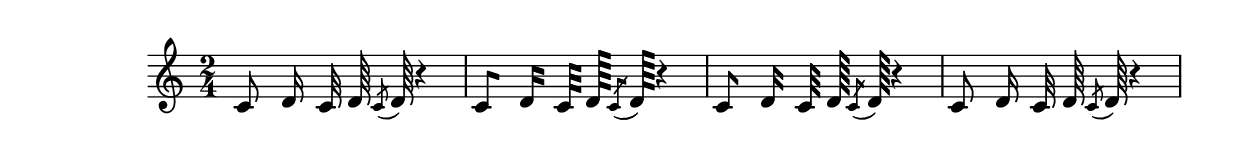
% DO NOT EDIT this file manually; it is automatically
% generated from Documentation/snippets/new
% Make any changes in Documentation/snippets/new/
% and then run scripts/auxiliar/makelsr.py
%
% This file is in the public domain.
%% Note: this file works from version 2.15.15
\version "2.15.15"

\header {
  lsrtags = "rhythms, tweaks-and-overrides"

  texidoc = "
Alternative styles of flag on eighth and shorter notes can be displayed
by overriding the @code{stencil} property of @code{Flag}.  Valid values
are @code{modern-straight-flag} and @code{old-straight-flag}.

"
  doctitle = "Using alternative flag styles"
} % begin verbatim


testnotes = {
  \autoBeamOff
  c8 d16 c32 d64 \acciaccatura { c8 } d64 r4
}

\relative c' {
  \time 2/4
  \testnotes

  \override Flag #'stencil = #modern-straight-flag
  \testnotes

  \override Flag #'stencil = #old-straight-flag
  \testnotes

  \revert Flag #'stencil
  \testnotes
}
